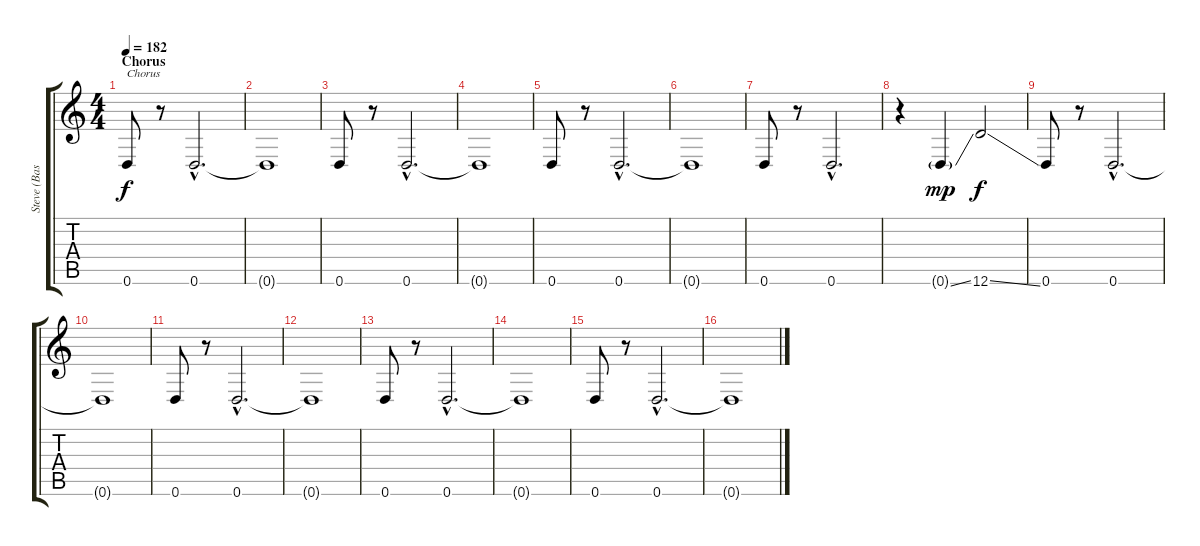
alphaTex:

\track ("Steve (Bass)" "Steve (Bas") {instrument acousticbass}
\staff {score tabs}
\tuning (E4 B3 G3 D3 A2 D2) {hide}
\ts (4 4)
\section ("" "Chorus")
\tempo 182
\clef g2
\ks c
0.6.8{txt "Chorus" dy f} r.8 0.6{hac}.2{d} |
0.6{t}.1 |
0.6.8 r.8 0.6{hac}.2{d} |
0.6{t}.1 |
0.6.8 r.8 0.6{hac}.2{d} |
0.6{t}.1 |
0.6.8 r.8 0.6{hac}.2{d} |
r.4 0.6{ss g}.4{dy mp} 12.6{ss}.2{dy f} |
0.6.8 r.8 0.6{hac}.2{d} |
0.6{t}.1 |
0.6.8 r.8 0.6{hac}.2{d} |
0.6{t}.1 |
0.6.8 r.8 0.6{hac}.2{d} |
0.6{t}.1 |
0.6.8 r.8 0.6{hac}.2{d} |
0.6{t}.1
